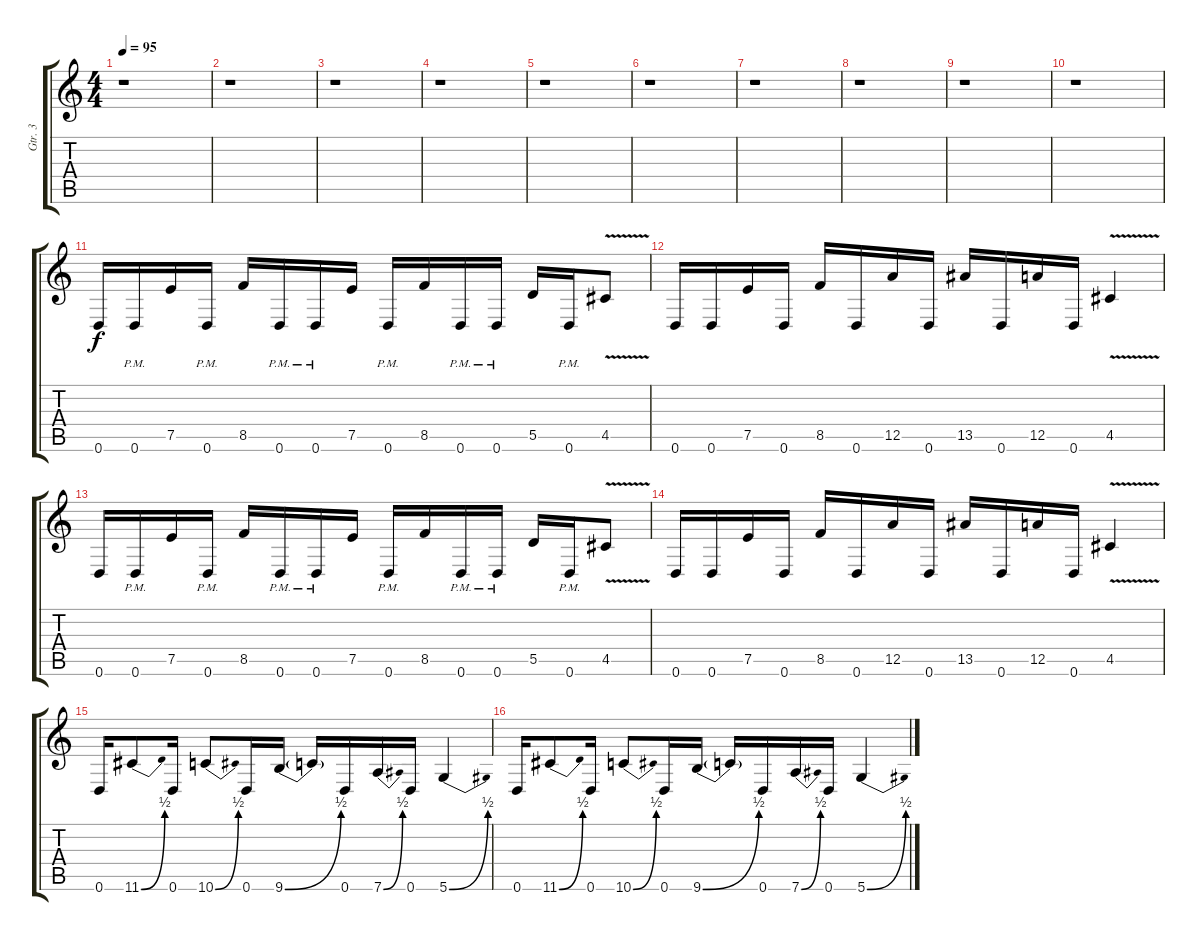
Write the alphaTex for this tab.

\track ("Gtr. 3" "Gtr. 3") {instrument distortionguitar}
\staff {score tabs}
\tuning (E4 B3 G3 D3 A2 D2) {hide}
\ts (4 4)
\tempo 95
\clef g2
\ks c
r.1{dy f} |
r.1 |
r.1 |
r.1 |
r.1 |
r.1 |
r.1 |
r.1 |
r.1 |
r.1 |
0.6.16{instrument distortionguitar} 0.6{pm}.16 7.5.16 0.6{pm}.16 8.5.16 0.6{pm}.16 0.6{pm}.16 7.5.16 0.6{pm}.16 8.5.16 0.6{pm}.16 0.6{pm}.16 5.5.16 0.6{pm}.16 4.5{v}.8 |
0.6.16 0.6.16 7.5.16 0.6.16 8.5.16 0.6.16 12.5.16 0.6.16 13.5.16 0.6.16 12.5.16 0.6.16 4.5{v}.4{instrument guitarharmonics} |
0.6.16{instrument distortionguitar} 0.6{pm}.16 7.5.16 0.6{pm}.16 8.5.16 0.6{pm}.16 0.6{pm}.16 7.5.16 0.6{pm}.16 8.5.16 0.6{pm}.16 0.6{pm}.16 5.5.16 0.6{pm}.16 4.5{v}.8 |
0.6.16 0.6.16 7.5.16 0.6.16 8.5.16 0.6.16 12.5.16 0.6.16 13.5.16 0.6.16 12.5.16 0.6.16 4.5{v}.4{instrument guitarharmonics} |
0.6.16{instrument distortionguitar} 11.6{be (bend 0 0 60 2)}.8 0.6.16 10.6{be (bend 0 0 60 2)}.8 0.6.16 9.6{be (bend 0 0 60 2)}.16 9.6{t}.16 0.6.16 7.6{be (bend 0 0 60 2)}.16 0.6.16 5.6{be (bend 0 0 60 2)}.4 |
0.6.16 11.6{be (bend 0 0 60 2)}.8 0.6.16 10.6{be (bend 0 0 60 2)}.8 0.6.16 9.6{be (bend 0 0 60 2)}.16 9.6{t}.16 0.6.16 7.6{be (bend 0 0 60 2)}.16 0.6.16 5.6{be (bend 0 0 60 2)}.4
